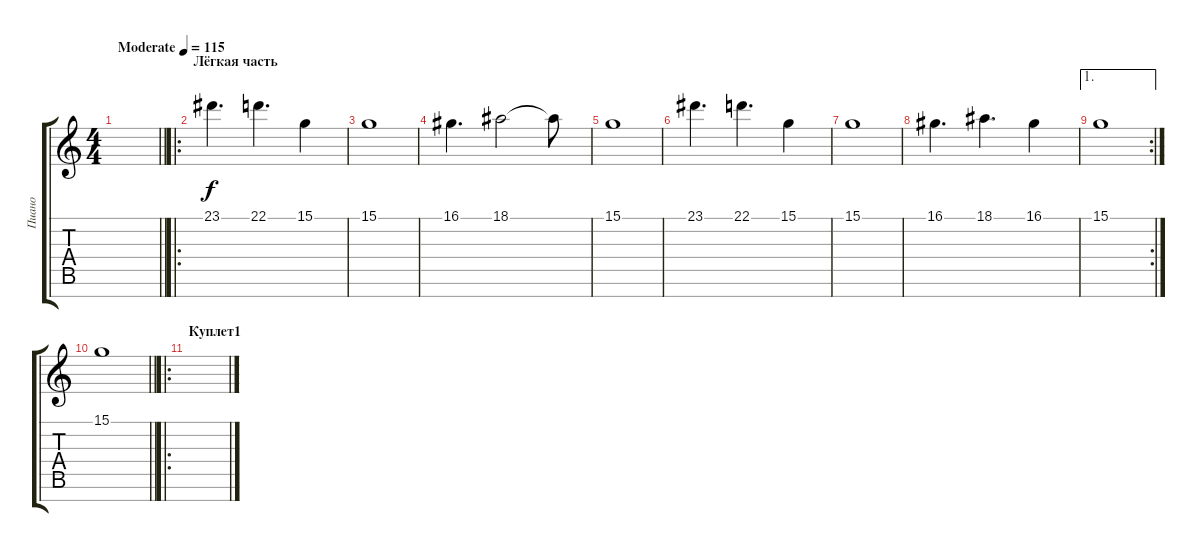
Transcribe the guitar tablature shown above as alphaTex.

\track ("Пиано" "Пиано") {instrument brightacousticpiano}
\staff {score tabs}
\tuning (E4 B3 G3 D3 A2 E2 B1) {hide}
\ts (4 4)
\tempo (115 "Moderate")
\clef g2
\barLineRight lightlight
\ks c
|
\ro
\section ("" "Лёгкая часть")
23.1.4{d} 22.1.4{d} 15.1.4 |
15.1.1 |
16.1.4{d} 18.1.2 18.1{t}.8 |
15.1.1 |
23.1.4{d} 22.1.4{d} 15.1.4 |
15.1.1 |
16.1.4{d} 18.1.4{d} 16.1.4 |
\ae 1
\rc 2
15.1.1 |
\barLineRight lightlight
15.1.1 |
\ro
\section ("" "Куплет1")
